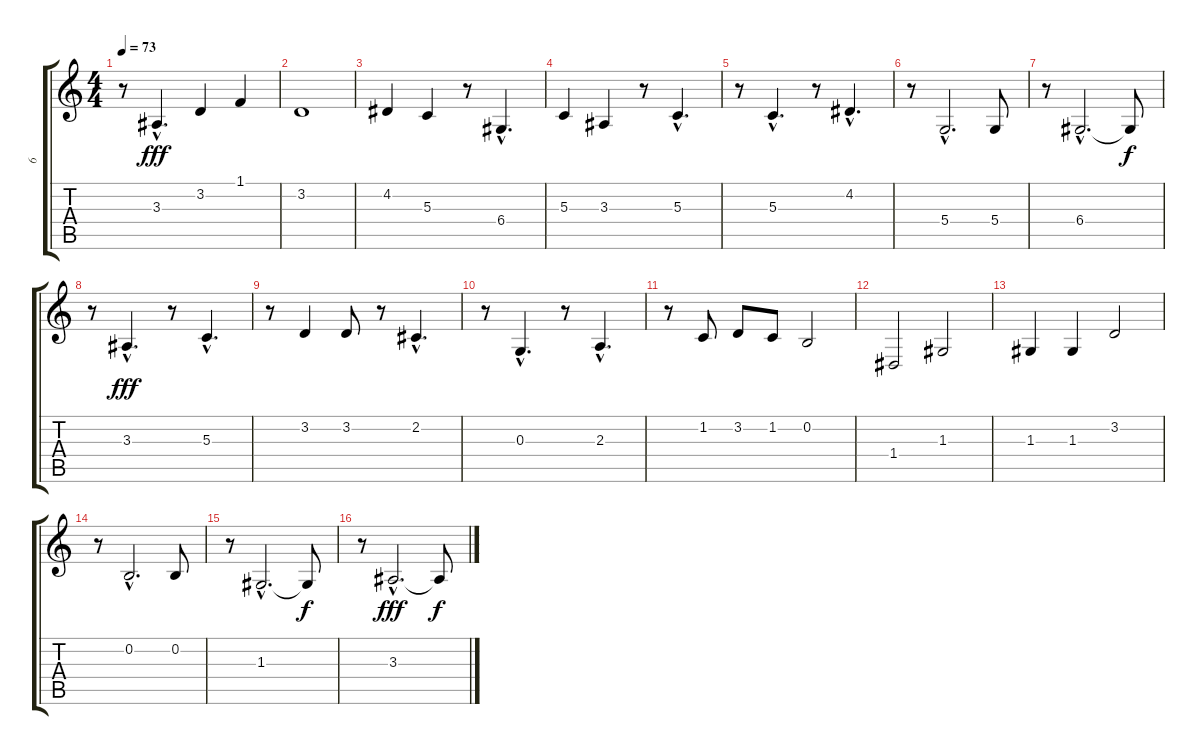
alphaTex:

\track ("6" "6") {instrument electricpiano1}
\staff {score tabs}
\tuning (E4 B3 G3 D3 A2 E2) {hide}
\ts (4 4)
\tempo 73
\clef g2
\ks c
r.8{dy fff} 3.3{hac}.4{d} 3.2.4 1.1.4 |
3.2.1 |
4.2.4 5.3.4 r.8 6.4{hac}.4{d} |
5.3.4 3.3.4 r.8 5.3{hac}.4{d} |
r.8 5.3{hac}.4{d} r.8 4.2{hac}.4{d} |
r.8 5.4{hac}.2{d} 5.4.8 |
r.8 6.4{hac}.2{d} 6.4{t}.8{dy f} |
r.8 3.3{hac}.4{d dy fff} r.8 5.3{hac}.4{d} |
r.8 3.2.4 3.2.8 r.8 2.2{hac}.4{d} |
r.8 0.3{hac}.4{d} r.8 2.3{hac}.4{d} |
r.8 1.2.8 3.2.8 1.2.8 0.2.2 |
1.4.2 1.3.2 |
1.3.4 1.3.4 3.2.2 |
r.8 0.2{hac}.2{d} 0.2.8 |
r.8 1.3{hac}.2{d} 1.3{t}.8{dy f} |
r.8 3.3{hac}.2{d dy fff} 3.3{t}.8{dy f}
